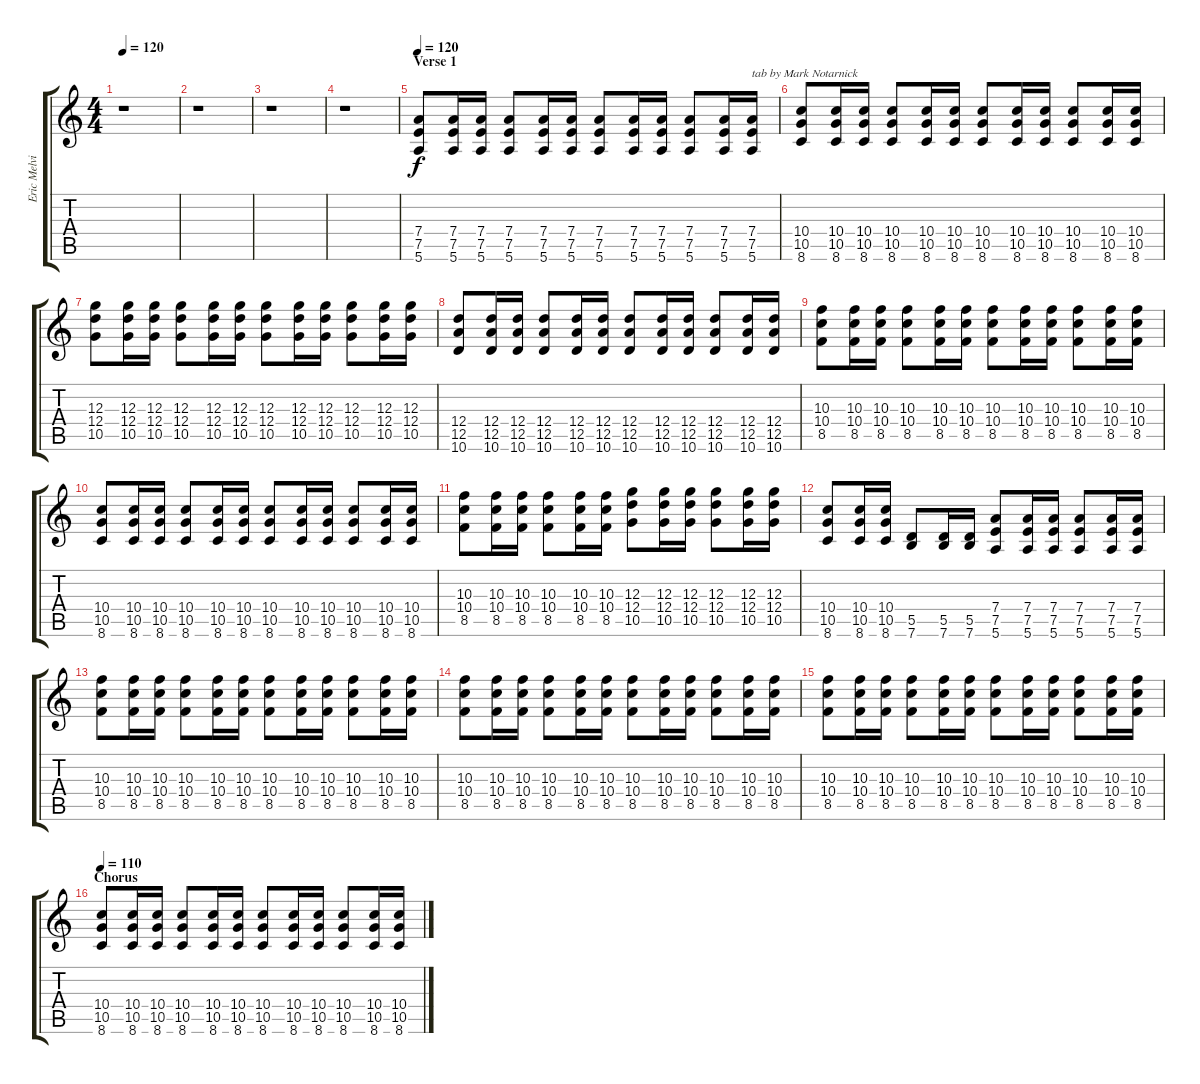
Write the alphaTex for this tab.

\track ("Eric Melvin" "Eric Melvi") {instrument overdrivenguitar}
\staff {score tabs}
\tuning (E4 B3 G3 D3 A2 E2) {hide}
\ts (4 4)
\tempo 120
\clef g2
\ks c
r.1{dy f} |
r.1 |
r.1 |
r.1 |
\section ("" "Verse 1")
\tempo 120
(7.4 7.5 5.6).8 (7.4 7.5 5.6).16 (7.4 7.5 5.6).16 (7.4 7.5 5.6).8 (7.4 7.5 5.6).16 (7.4 7.5 5.6).16 (7.4 7.5 5.6).8 (7.4 7.5 5.6).16 (7.4 7.5 5.6).16 (7.4 7.5 5.6).8 (7.4 7.5 5.6).16 (7.4 7.5 5.6).16{txt "tab by Mark Notarnick"} |
(10.4 10.5 8.6).8 (10.4 10.5 8.6).16 (10.4 10.5 8.6).16 (10.4 10.5 8.6).8 (10.4 10.5 8.6).16 (10.4 10.5 8.6).16 (10.4 10.5 8.6).8 (10.4 10.5 8.6).16 (10.4 10.5 8.6).16 (10.4 10.5 8.6).8 (10.4 10.5 8.6).16 (10.4 10.5 8.6).16 |
(12.3 12.4 10.5).8 (12.3 12.4 10.5).16 (12.3 12.4 10.5).16 (12.3 12.4 10.5).8 (12.3 12.4 10.5).16 (12.3 12.4 10.5).16 (12.3 12.4 10.5).8 (12.3 12.4 10.5).16 (12.3 12.4 10.5).16 (12.3 12.4 10.5).8 (12.3 12.4 10.5).16 (12.3 12.4 10.5).16 |
(12.4 12.5 10.6).8 (12.4 12.5 10.6).16 (12.4 12.5 10.6).16 (12.4 12.5 10.6).8 (12.4 12.5 10.6).16 (12.4 12.5 10.6).16 (12.4 12.5 10.6).8 (12.4 12.5 10.6).16 (12.4 12.5 10.6).16 (12.4 12.5 10.6).8 (12.4 12.5 10.6).16 (12.4 12.5 10.6).16 |
(10.3 10.4 8.5).8 (10.3 10.4 8.5).16 (10.3 10.4 8.5).16 (10.3 10.4 8.5).8 (10.3 10.4 8.5).16 (10.3 10.4 8.5).16 (10.3 10.4 8.5).8 (10.3 10.4 8.5).16 (10.3 10.4 8.5).16 (10.3 10.4 8.5).8 (10.3 10.4 8.5).16 (10.3 10.4 8.5).16 |
(10.4 10.5 8.6).8 (10.4 10.5 8.6).16 (10.4 10.5 8.6).16 (10.4 10.5 8.6).8 (10.4 10.5 8.6).16 (10.4 10.5 8.6).16 (10.4 10.5 8.6).8 (10.4 10.5 8.6).16 (10.4 10.5 8.6).16 (10.4 10.5 8.6).8 (10.4 10.5 8.6).16 (10.4 10.5 8.6).16 |
(10.3 10.4 8.5).8 (10.3 10.4 8.5).16 (10.3 10.4 8.5).16 (10.3 10.4 8.5).8 (10.3 10.4 8.5).16 (10.3 10.4 8.5).16 (12.3 12.4 10.5).8 (12.3 12.4 10.5).16 (12.3 12.4 10.5).16 (12.3 12.4 10.5).8 (12.3 12.4 10.5).16 (12.3 12.4 10.5).16 |
(10.4 10.5 8.6).8 (10.4 10.5 8.6).16 (10.4 10.5 8.6).16 (5.5 7.6).8 (5.5 7.6).16 (5.5 7.6).16 (7.4 7.5 5.6).8 (7.4 7.5 5.6).16 (7.4 7.5 5.6).16 (7.4 7.5 5.6).8 (7.4 7.5 5.6).16 (7.4 7.5 5.6).16 |
(10.3 10.4 8.5).8 (10.3 10.4 8.5).16 (10.3 10.4 8.5).16 (10.3 10.4 8.5).8 (10.3 10.4 8.5).16 (10.3 10.4 8.5).16 (10.3 10.4 8.5).8 (10.3 10.4 8.5).16 (10.3 10.4 8.5).16 (10.3 10.4 8.5).8 (10.3 10.4 8.5).16 (10.3 10.4 8.5).16 |
(10.3 10.4 8.5).8 (10.3 10.4 8.5).16 (10.3 10.4 8.5).16 (10.3 10.4 8.5).8 (10.3 10.4 8.5).16 (10.3 10.4 8.5).16 (10.3 10.4 8.5).8 (10.3 10.4 8.5).16 (10.3 10.4 8.5).16 (10.3 10.4 8.5).8 (10.3 10.4 8.5).16 (10.3 10.4 8.5).16 |
(10.3 10.4 8.5).8 (10.3 10.4 8.5).16 (10.3 10.4 8.5).16 (10.3 10.4 8.5).8 (10.3 10.4 8.5).16 (10.3 10.4 8.5).16 (10.3 10.4 8.5).8 (10.3 10.4 8.5).16 (10.3 10.4 8.5).16 (10.3 10.4 8.5).8 (10.3 10.4 8.5).16 (10.3 10.4 8.5).16 |
\section ("" "Chorus")
\tempo 110
(10.4 10.5 8.6).8 (10.4 10.5 8.6).16 (10.4 10.5 8.6).16 (10.4 10.5 8.6).8 (10.4 10.5 8.6).16 (10.4 10.5 8.6).16 (10.4 10.5 8.6).8 (10.4 10.5 8.6).16 (10.4 10.5 8.6).16 (10.4 10.5 8.6).8 (10.4 10.5 8.6).16 (10.4 10.5 8.6).16
